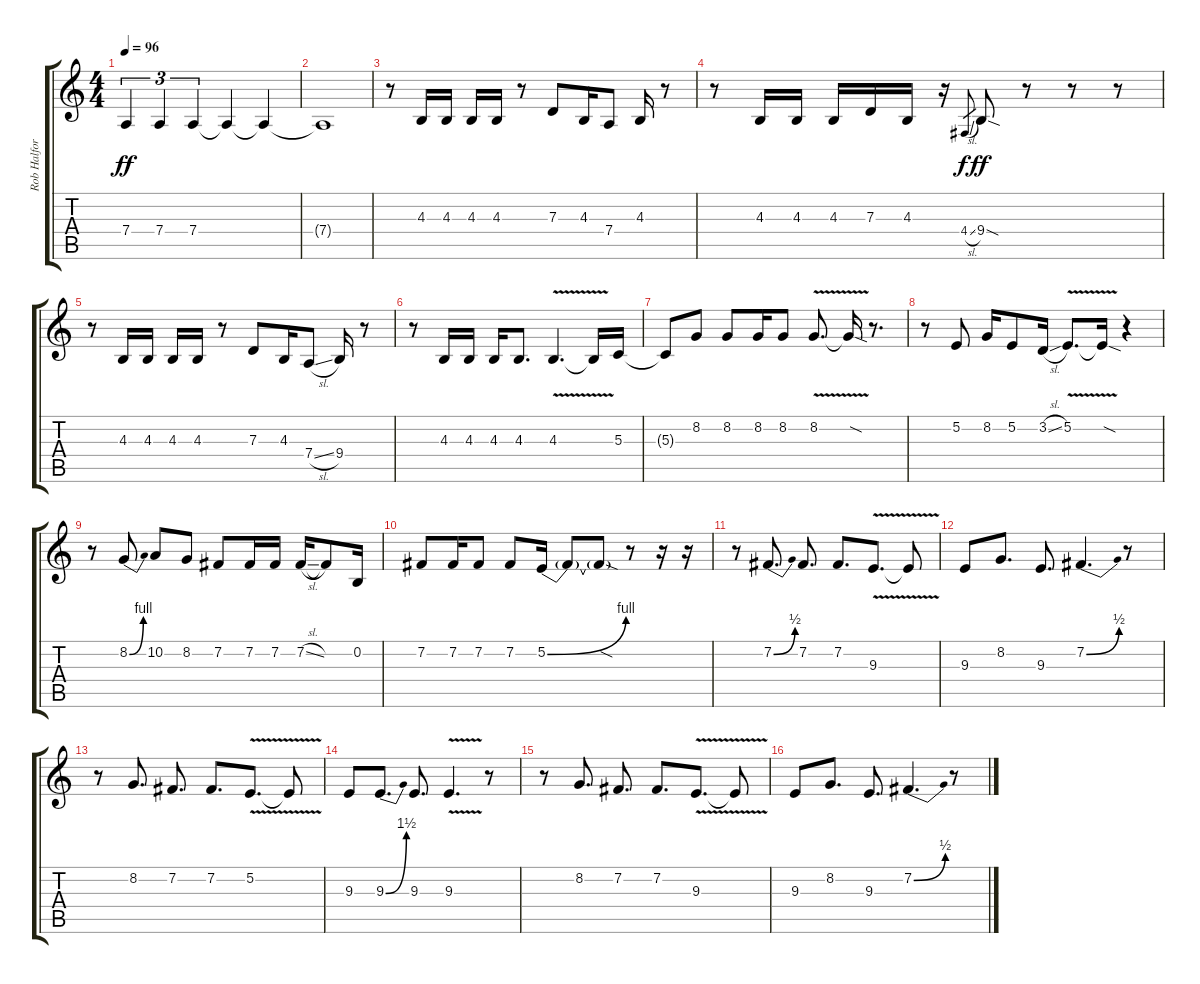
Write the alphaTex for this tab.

\track ("Rob Halford" "Rob Halfor") {instrument violin}
\staff {score tabs}
\tuning (E4 B3 G3 D3 A2 E2) {hide}
\ts (4 4)
\tempo 96
\clef g2
\ks c
7.4.4{tu (3 2) dy ff balance 16} 7.4.4{tu (3 2)} 7.4.4{tu (3 2)} 7.4{t}.4 7.4{t}.4 |
7.4{t}.1 |
r.8{volume 15 balance 8} 4.3.16 4.3.16 4.3.16 4.3.16 r.8 7.3.8 4.3.16 7.4.8 4.3.16 r.8 |
r.8 4.3.16 4.3.16 4.3.16 7.3.16 4.3.16 r.16 4.4{sl}.8{gr dy f} 9.4{sod}.8{dy ff} r.8 r.8 r.8 |
r.8 4.3.16 4.3.16 4.3.16 4.3.16 r.8 7.3.8 4.3.16 7.4{sl}.8 9.4.16 r.8 |
r.8 4.3.16 4.3.16 4.3.16 4.3.8{d} 4.3{v}.4{d} 4.3{t}.16 5.3.16 |
5.3{t}.8 8.2.8 8.2.8 8.2.16 8.2.8 8.2{v}.8{d} 8.2{sod t}.16 r.8{d} |
r.8 5.2.8 8.2.16 5.2.8 3.2{sl}.16 5.2{v}.8{d} 5.2{sod t}.16 r.4 |
r.8 8.2{be (bend 0 0 60 4)}.8 10.2.8 8.2.8 7.2.8 7.2.16 7.2.16 7.2{sl}.16 7.2{t}.8 0.2.16 |
7.2.8 7.2.16 7.2.8 7.2.8 5.2{be (bend 0 0 60 4)}.16 5.2{t}.8 5.2{sod t}.8 r.8 r.16 r.16 |
r.8 7.2{be (bend 0 0 60 2)}.8{d} 7.2.8{d} 7.2.8{d} 9.3{v}.8{d} 9.3{t}.8 |
9.3.8 8.2.8{d} 9.3.8{d} 7.2{be (bend 0 0 60 2)}.4{d} r.8 |
r.8 8.2.8{d} 7.2.8{d} 7.2.8{d} 5.2{v}.8{d} 5.2{t}.8 |
9.3.8 9.3{be (bend 0 0 60 6)}.8{d} 9.3.8{d} 9.3{v}.4{d} r.8 |
r.8 8.2.8{d} 7.2.8{d} 7.2.8{d} 9.3{v}.8{d} 9.3{t}.8 |
9.3.8 8.2.8{d} 9.3.8{d} 7.2{be (bend 0 0 60 2)}.4{d} r.8
